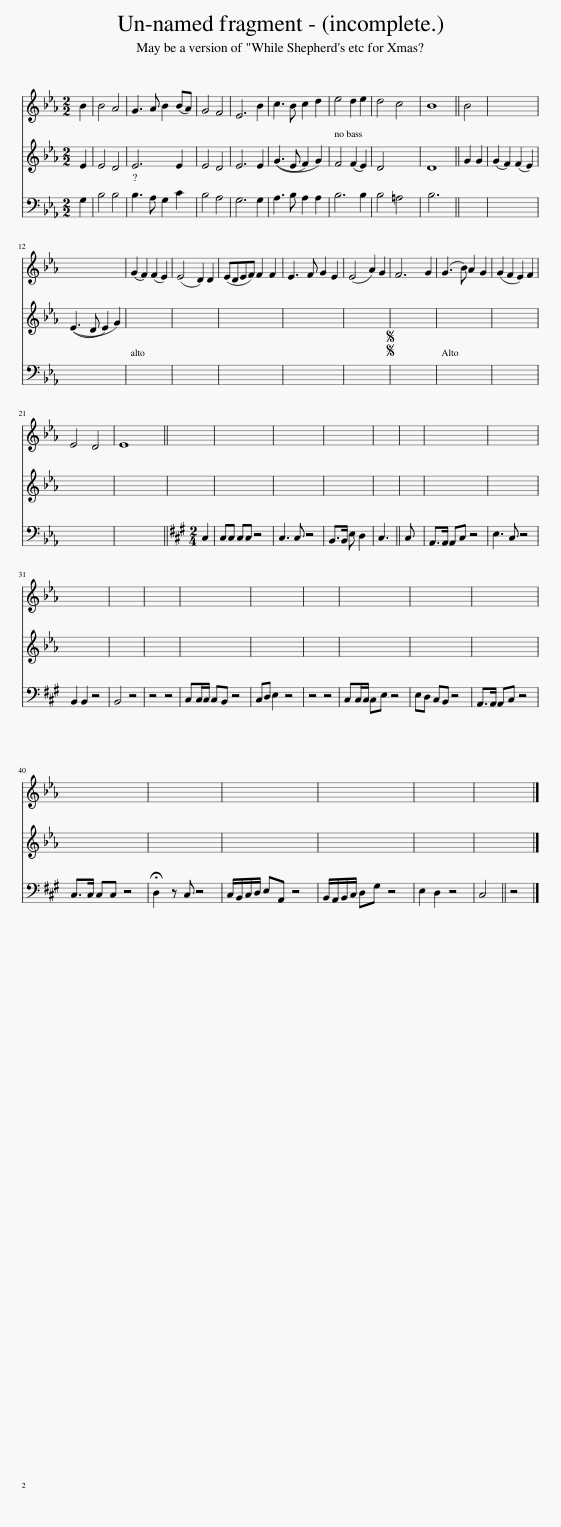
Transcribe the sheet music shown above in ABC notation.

X:1
%%score 1 2 3
L:1/8
M:2/2
I:linebreak $
K:Eb
V:1 treble
V:2 treble
V:3 bass
V:1
 B2 | B4 A4 | G3 A B2 (BA) | G4 F4 | E6 B2 | %5
 c3 B c2 d2 | e4 d2 e2 | d4 c4 | B8 || B4 | %10
 x2 x2 x2 x2 |$ x2 x2 x2 x2 | (G2 F2) (F2 E2) | (E4 D2) D2 | (EDEF) F2 F2 | %15
 E3 F G2 E2 | (E4 A2) G2 | F6 G2 | (G3 B) A2 G2 | (G2 F2 E2) F2 |$ %20
 E4 D4 | E8 || x2 | x8 | x8 | %25
 x5 | x3 | x | x8 | x8 |$ %30
 x8 | x8 | x8 | x8 | x8 | %35
 x8 | x8 | x8 | x8 |$ x8 | %40
 x8 | x8 | x8 | x8 | x8 |] %45
V:2
 E2 | E4 D4 | E6 E2 | E4 D4 | E6 E2 | %5
 ((G3 E F2) G2) | F4 (F2 E2) | D4 x2 x2 | D8 || G2 G2 | %10
 (G2 F2) (F2 E2) |$ ((E3 D E2) G2) | x8 | x8 | x8 | %15
 x8 | x8 | x8 | x8 | x8 |$ %20
 x8 | x8 || x2 | x8 | x8 | %25
 x5 | x3 | x | x8 | x8 |$ %30
 x8 | x8 | x8 | x8 | x8 | %35
 x8 | x8 | x8 | x8 |$ x8 | %40
 x8 | x8 | x8 | x8 | x8 |] %45
V:3
 G,2 | B,4 B,4 | B,3 A, G,2 C2 | B,4 A,4 | G,6 G,2 | %5
 A,3 B, A,2 A,2 | B,6 B,2 | B,4 =A,4 | B,6 x2 || x2 x2 | %10
 x2 x2 x2 x2 |$ x2 x2 x2 x2 | x2 x2 x2 x2 | x2 x2 x2 x2 | x2 x2 x2 x2 | %15
 x2 x2 x2 x2 | x2 x2 x2 x2 | x2 x2 x2 x2 | x2 x2 x2 x2 | x2 x2 x2 x2 |$ %20
 x2 x2 x2 x2 | x2 x2 x2 x2 ||[K:A][M:2/4] C,2 | C,C, C,C, z4 | C,3 C, z4 | %25
 B,,>B,, E, D,2 | C,3 | C, | A,,>A,, A,,C, z4 | E,3 C, z4 |$ %30
 B,,2 B,,2 z4 | B,,4 z4 | z4 z4 | C,C,/C,/ C,B,, z4 | C,D, E,2 z4 | %35
 z4 z4 | C,C,/C,/ C,E, z4 | E,D, C,B,, z4 | A,,>A,, A,,C, z4 |$ C,>C, C,C, z4 | %40
 !fermata!D,2 z C, z4 | C,/B,,/C,/D,/ E,A,, z4 | B,,/A,,/B,,/C,/ D,G, z4 | E,2 D,2 z4 | C,4 z4 |] %45
